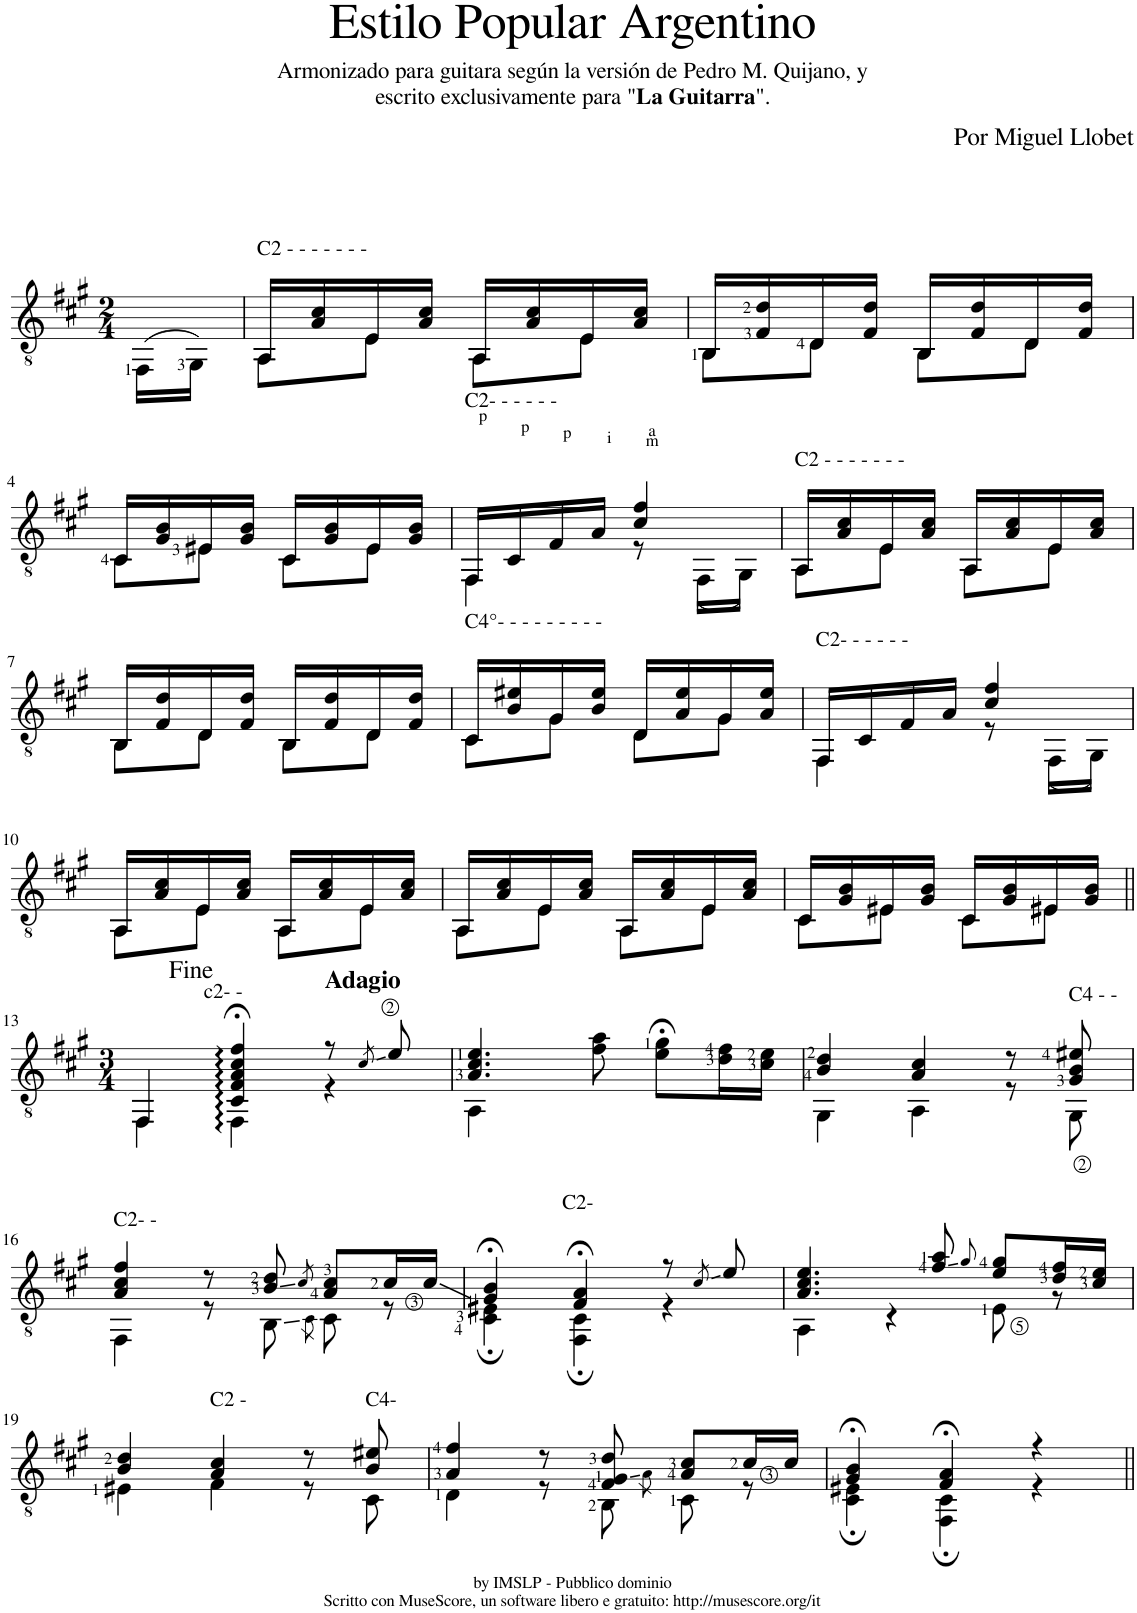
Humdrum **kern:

**kern
*part1
*staff1
*I"Classical Guitar
*I'Guit.
*clefGv2
*k[f#c#g#]
*M2/4
=1
(16FF#\LL
16GG#\JJ)
=2
*^
!LO:TX:a:t=C2 - - - - - - -	!
16AA/LL	8AA\L
16A/ 16c#/	.
16E/	8E\J
16A/ 16c#/JJ	.
16AA/LL	8AA\L
16A/ 16c#/	.
16E/	8E\J
16A/ 16c#/JJ	.
=3	=3
16BB/LL	8BB\L
16F#/ 16d/	.
16D/	8D\J
16F#/ 16d/JJ	.
16BB/LL	8BB\L
16F#/ 16d/	.
16D/	8D\J
16F#/ 16d/JJ	.
!!LO:LB:g=z	!!
=4	=4
16C#/LL	8C#\L
16G#/ 16B/	.
16E#X/	8E#\J
16G#/ 16B/JJ	.
16C#/LL	8C#\L
16G#/ 16B/	.
16E#/	8E#\J
16G#/ 16B/JJ	.
=5	=5
!LO:TX:a:t=C2- - - - - -	!
16FF#/LL	4FF#\
16C#/	.
16F#/	.
16A/JJ	.
4c#/ 4f#/	8r
.	(16FF#\LL
.	16GG#\JJ)
=6	=6
!LO:TX:a:t=C2 - - - - - - -	!
16AA/LL	8AA\L
16A/ 16c#/	.
16E/	8E\J
16A/ 16c#/JJ	.
16AA/LL	8AA\L
16A/ 16c#/	.
16E/	8E\J
16A/ 16c#/JJ	.
!!LO:LB:g=z	!!
=7	=7
16BB/LL	8BB\L
16F#/ 16d/	.
16D/	8D\J
16F#/ 16d/JJ	.
16BB/LL	8BB\L
16F#/ 16d/	.
16D/	8D\J
16F#/ 16d/JJ	.
=8	=8
!LO:TX:a:t=C4°- - - - - - - - -	!
16C#/LL	8C#\L
16B/ 16e#X/	.
16G#/	8G#\J
16B/ 16e#/JJ	.
16D/LL	8D\L
16A/ 16e#/	.
16G#/	8G#\J
16A/ 16e#/JJ	.
=9	=9
!LO:TX:a:t=C2- - - - - -	!
16FF#/LL	4FF#\
16C#/	.
16F#/	.
16A/JJ	.
4c#/ 4f#/	8r
.	(16FF#\LL
.	16GG#\JJ)
!!LO:LB:g=z	!!
=10	=10
16AA/LL	8AA\L
16A/ 16c#/	.
16E/	8E\J
16A/ 16c#/JJ	.
16AA/LL	8AA\L
16A/ 16c#/	.
16E/	8E\J
16A/ 16c#/JJ	.
=11	=11
16AA/LL	8AA\L
16A/ 16c#/	.
16E/	8E\J
16A/ 16c#/JJ	.
16AA/LL	8AA\L
16A/ 16c#/	.
16E/	8E\J
16A/ 16c#/JJ	.
=12	=12
16C#/LL	8C#\L
16G#/ 16B/	.
16E#X/	8E#\J
16G#/ 16B/JJ	.
16C#/LL	8C#\L
16G#/ 16B/	.
16E#X/	8E#\J
16G#/ 16B/JJ	.
!!LO:LB:g=z	!!
=13||	=13||
*M3/4	*
4FF#/	4FF#\
!LO:TX:a:t=c2- -	!
4C#/:;< 4F#/:;< 4A/:;< 4c#/:;< 4f#/:;<	4FF#:\
!LO:TX:a:B:t=Adagio	!
8r	4r
8qc#/	.
8e/	.
=14	=14
4.A/ 4.c#/ 4.e/	4AA\
.	2ryy
8f#\ 8a\	.
8e\;< 8g#\;<L	.
16d\ 16f#\L	.
16c#\ 16e\JJ	.
=15	=15
4B/ 4d/	4GG#\
4A/ 4c#/	4AA\
8r	8r
!LO:TX:a:t=C4 - -	!
8G#/ 8B/ 8e#X/	8GG#\
!!LO:LB:g=z	!!
=16	=16
!LO:TX:a:t=C2- -	!
4A/ 4c#/ 4f#/	4FF#\
8r	8r
8B/ 8d/	8BB\
8qc#/	8qC#\
8A/ 8c#/L	8C#\
16c#/L	8r
16c#/JJ	.
=17	=17
4G#/;< 4B/;<	4C#\; 4E#X\;
!LO:TX:a:t=C2-	!
4F#/;< 4A/;<	4FF#\; 4C#\;
8r	4r
8qc#/	.
8e/	.
=18	=18
4.A/ 4.c#/ 4.e/	4AA\
.	4r
8f#/ 8a/	.
8qg#/	.
8e/ 8g#/L	8E\
16d/ 16f#/L	8r
16c#/ 16e/JJ	.
!!LO:LB:g=z	!!
=19	=19
4B/ 4d/	4E#X\
!LO:TX:a:t=C2 -	!
4A/ 4c#/	4F#\
8r	8r
!LO:TX:a:t=C4-	!
8B/ 8e#X/	8C#\
=20	=20
4A/ 4f#/	4D\
8r	8r
8F#/ 8G#/ 8d/	8BB\
8qA\	.
8A/ 8c#/L	8C#\
16c#/L	8r
16c#/JJ	.
=21	=21
4G#/;< 4B/;<	4C#\; 4E#X\;
4F#/;< 4A/;<	4FF#\; 4C#\;
4r	4r
*v	*v
=||
*-
